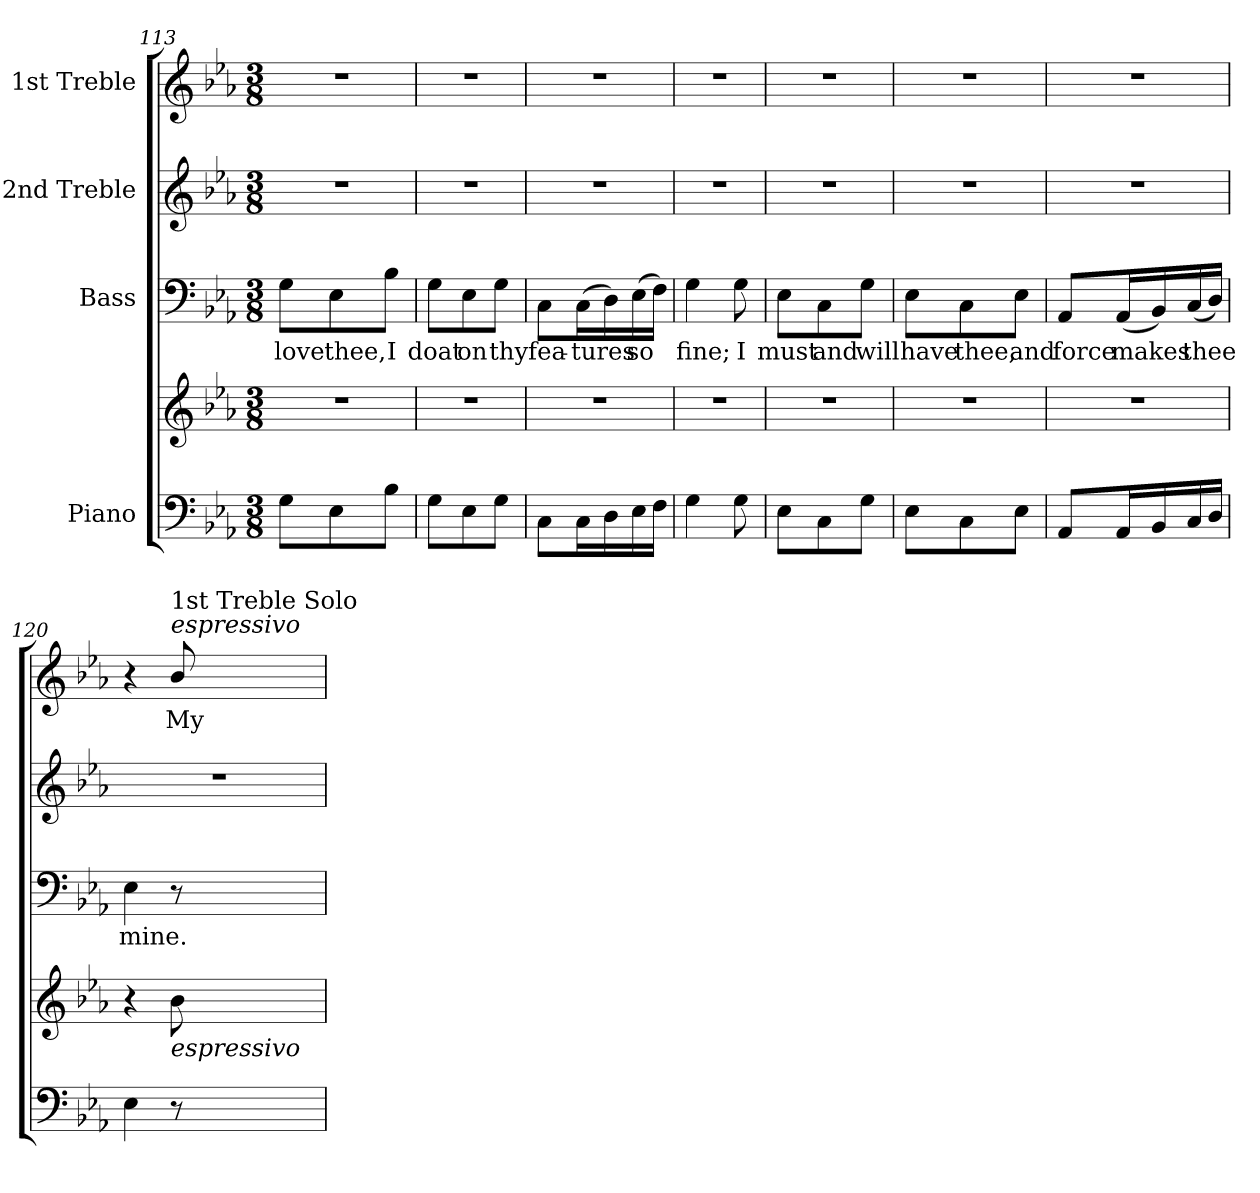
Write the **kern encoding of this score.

**kern	**kern	**kern	**text	**kern	**kern	**text
*part4	*part4	*part3	*part3	*part2	*part1	*part1
*staff5	*staff4	*staff3	*staff3	*staff2	*staff1	*staff1
*I"Piano	*	*I"Bass	*	*I"2nd Treble	*I"1st Treble	*
*clefF4	*clefG2	*clefF4	*	*clefG2	*clefG2	*
*k[b-e-a-]	*k[b-e-a-]	*k[b-e-a-]	*	*k[b-e-a-]	*k[b-e-a-]	*
*E-:	*E-:	*E-:	*	*E-:	*E-:	*
*M3/8	*M3/8	*M3/8	*	*M3/8	*M3/8	*
=113	=113	=113	=113	=113	=113	=113
!	!LO:N:vis=1	!	!	!	!	!
!	!	!	!LO:LY:b:color=#000000	!LO:N:vis=1	!LO:N:vis=1	!
8Gi\L	4.r	8Gi\L	love	4.r	4.r	.
!	!	!	!LO:LY:b:color=#000000	!	!	!
8E-i\	.	8E-i\	thee,	.	.	.
!	!	!	!LO:LY:b:color=#000000	!	!	!
8B-i\J	.	8B-i\J	I	.	.	.
=114	=114	=114	=114	=114	=114	=114
!	!LO:N:vis=1	!	!	!	!	!
!	!	!	!LO:LY:b:color=#000000	!LO:N:vis=1	!LO:N:vis=1	!
8Gi\L	4.r	8Gi\L	doat	4.r	4.r	.
!	!	!	!LO:LY:b:color=#000000	!	!	!
8E-i\	.	8E-i\	on	.	.	.
!	!	!	!LO:LY:b:color=#000000	!	!	!
8Gi\J	.	8Gi\J	thy	.	.	.
!!LO:LB:g=z
=115	=115	=115	=115	=115	=115	=115
!	!LO:N:vis=1	!	!	!	!	!
!	!	!	!LO:LY:b:color=#000000	!LO:N:vis=1	!LO:N:vis=1	!
8Ci\L	4.r	8Ci\L	fea-	4.r	4.r	.
!	!	!	!LO:LY:b:color=#000000	!	!	!
16Ci\L	.	(16Ci\L	-tures	.	.	.
16Di\	.	16Di\)	.	.	.	.
!	!	!	!LO:LY:b:color=#000000	!	!	!
16E-i\	.	(16E-i\	so	.	.	.
16Fi\JJ	.	16Fi\JJ)	.	.	.	.
=116	=116	=116	=116	=116	=116	=116
!	!LO:N:vis=1	!	!	!	!	!
!	!	!	!LO:LY:b:color=#000000	!LO:N:vis=1	!LO:N:vis=1	!
4Gi\	4.r	4Gi\	fine;	4.r	4.r	.
!	!	!	!LO:LY:b:color=#000000	!	!	!
8Gi\	.	8Gi\	I	.	.	.
=117	=117	=117	=117	=117	=117	=117
!	!LO:N:vis=1	!	!	!	!	!
!	!	!	!LO:LY:b:color=#000000	!LO:N:vis=1	!LO:N:vis=1	!
8E-i\L	4.r	8E-i\L	must	4.r	4.r	.
!	!	!	!LO:LY:b:color=#000000	!	!	!
8Ci\	.	8Ci\	and	.	.	.
!	!	!	!LO:LY:b:color=#000000	!	!	!
8Gi\J	.	8Gi\J	will	.	.	.
=118	=118	=118	=118	=118	=118	=118
!	!LO:N:vis=1	!	!	!	!	!
!	!	!	!LO:LY:b:color=#000000	!LO:N:vis=1	!LO:N:vis=1	!
8E-i\L	4.r	8E-i\L	have	4.r	4.r	.
!	!	!	!LO:LY:b:color=#000000	!	!	!
8Ci\	.	8Ci\	thee,	.	.	.
!	!	!	!LO:LY:b:color=#000000	!	!	!
8E-i\J	.	8E-i\J	and	.	.	.
=119	=119	=119	=119	=119	=119	=119
!	!LO:N:vis=1	!	!	!	!	!
!	!	!	!LO:LY:b:color=#000000	!LO:N:vis=1	!LO:N:vis=1	!
8AA-i/L	4.r	8AA-i/L	force	4.r	4.r	.
!	!	!	!LO:LY:b:color=#000000	!	!	!
16AA-i/L	.	(16AA-i/L	makes	.	.	.
16BB-i/	.	16BB-i/)	.	.	.	.
!	!	!	!LO:LY:b:color=#000000	!	!	!
16Ci/	.	(16Ci/	thee	.	.	.
16Di/JJ	.	16Di/JJ)	.	.	.	.
=120	=120	=120	=120	=120	=120	=120
!	!	!	!LO:LY:b:color=#000000	!LO:N:vis=1	!	!
4E-i\	4r	4E-i\	mine.	4.r	4r	.
!	!	!	!	!	!LO:TX:a:i:t=espressivo	!
!	!	!	!	!	!LO:TX:a:t=1st Treble Solo	!
!	!LO:TX:b:i:t=espressivo	!	!	!	!	!
!	!	!	!	!	!	!LO:LY:b:color=#000000
8r	8b-i\	8r	.	.	8b-i/	My
=	=	=	=	=	=	=
*-	*-	*-	*-	*-	*-	*-
